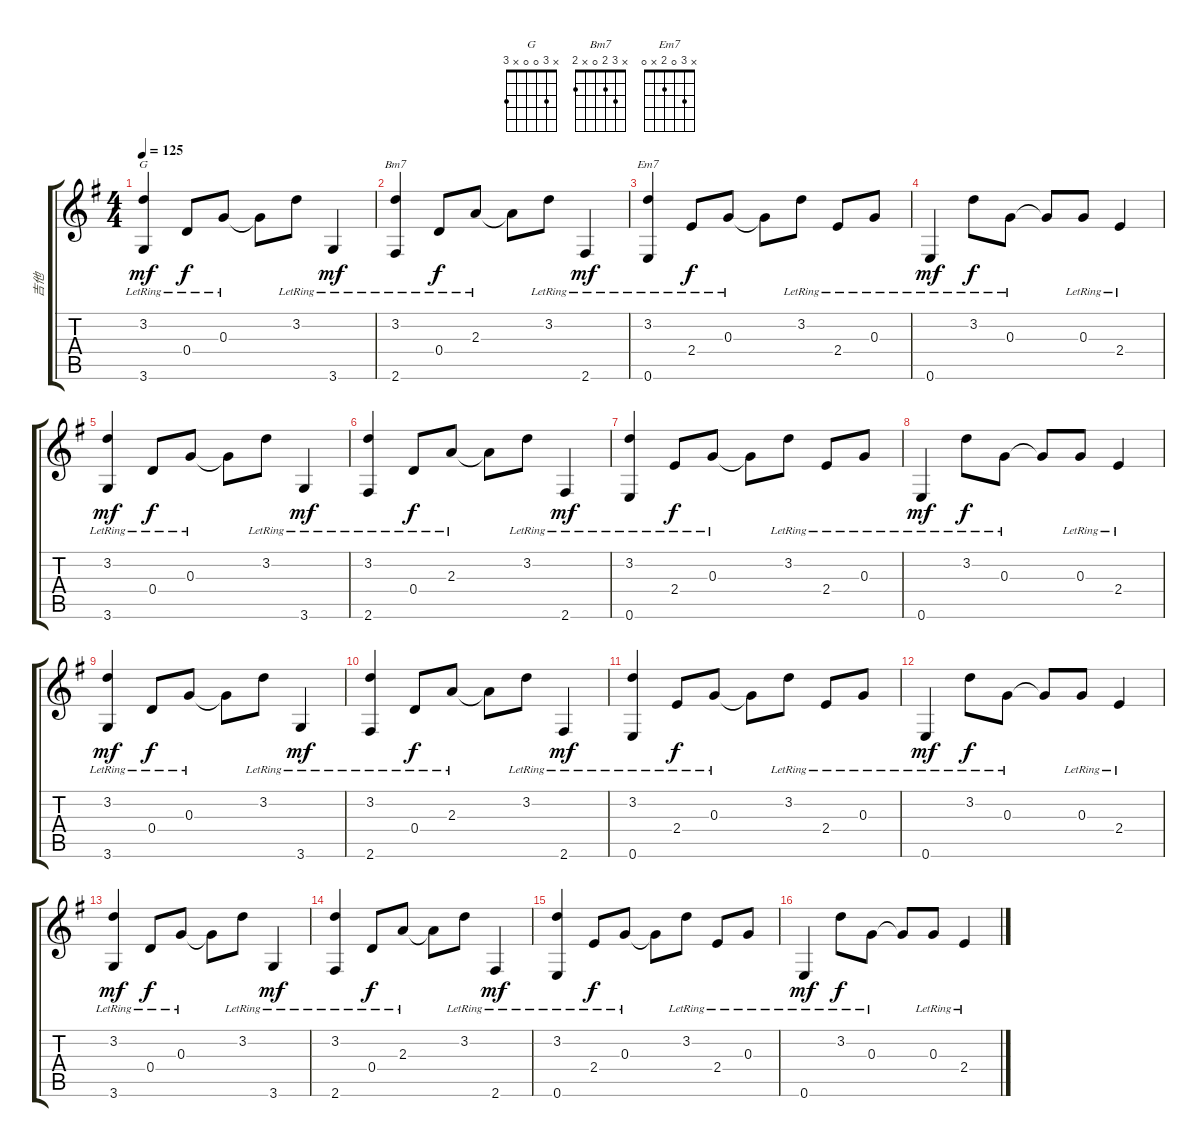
\track ("吉他" "吉他") {instrument acousticguitarsteel}
\staff {score tabs}
\tuning (E4 B3 G3 D3 A2 E2) {hide}
\chord ("G" x 3 0 0 x 3)
\chord ("Bm7" x 3 2 0 x 2)
\chord ("Em7" x 3 0 2 x 0)
\ts (4 4)
\tempo 125
\clef g2
\ks g
(3.2{lr} 3.6{lr}).4{ch "G" dy mf instrument acousticguitarsteel} 0.4{lr}.8{dy f} 0.3{lr}.8 0.3{t}.8 3.2{lr}.8 3.6{lr}.4{dy mf} |
(3.2{lr} 2.6{lr}).4{ch "Bm7"} 0.4{lr}.8{dy f} 2.3{lr}.8 2.3{t}.8 3.2{lr}.8 2.6{lr}.4{dy mf} |
(3.2{lr} 0.6{lr}).4{ch "Em7"} 2.4{lr}.8{dy f} 0.3{lr}.8 0.3{t}.8 3.2{lr}.8 2.4{lr}.8 0.3{lr}.8 |
0.6{lr}.4{dy mf} 3.2{lr}.8{dy f} 0.3{lr}.8 0.3{t}.8 0.3{lr}.8 2.4{lr}.4 |
(3.2{lr} 3.6{lr}).4{dy mf} 0.4{lr}.8{dy f} 0.3{lr}.8 0.3{t}.8 3.2{lr}.8 3.6{lr}.4{dy mf} |
(3.2{lr} 2.6{lr}).4 0.4{lr}.8{dy f} 2.3{lr}.8 2.3{t}.8 3.2{lr}.8 2.6{lr}.4{dy mf} |
(3.2{lr} 0.6{lr}).4 2.4{lr}.8{dy f} 0.3{lr}.8 0.3{t}.8 3.2{lr}.8 2.4{lr}.8 0.3{lr}.8 |
0.6{lr}.4{dy mf} 3.2{lr}.8{dy f} 0.3{lr}.8 0.3{t}.8 0.3{lr}.8 2.4{lr}.4 |
(3.2{lr} 3.6{lr}).4{dy mf} 0.4{lr}.8{dy f} 0.3{lr}.8 0.3{t}.8 3.2{lr}.8 3.6{lr}.4{dy mf} |
(3.2{lr} 2.6{lr}).4 0.4{lr}.8{dy f} 2.3{lr}.8 2.3{t}.8 3.2{lr}.8 2.6{lr}.4{dy mf} |
(3.2{lr} 0.6{lr}).4 2.4{lr}.8{dy f} 0.3{lr}.8 0.3{t}.8 3.2{lr}.8 2.4{lr}.8 0.3{lr}.8 |
0.6{lr}.4{dy mf} 3.2{lr}.8{dy f} 0.3{lr}.8 0.3{t}.8 0.3{lr}.8 2.4{lr}.4 |
(3.2{lr} 3.6{lr}).4{dy mf} 0.4{lr}.8{dy f} 0.3{lr}.8 0.3{t}.8 3.2{lr}.8 3.6{lr}.4{dy mf} |
(3.2{lr} 2.6{lr}).4 0.4{lr}.8{dy f} 2.3{lr}.8 2.3{t}.8 3.2{lr}.8 2.6{lr}.4{dy mf} |
(3.2{lr} 0.6{lr}).4 2.4{lr}.8{dy f} 0.3{lr}.8 0.3{t}.8 3.2{lr}.8 2.4{lr}.8 0.3{lr}.8 |
0.6{lr}.4{dy mf} 3.2{lr}.8{dy f} 0.3{lr}.8 0.3{t}.8 0.3{lr}.8 2.4{lr}.4
